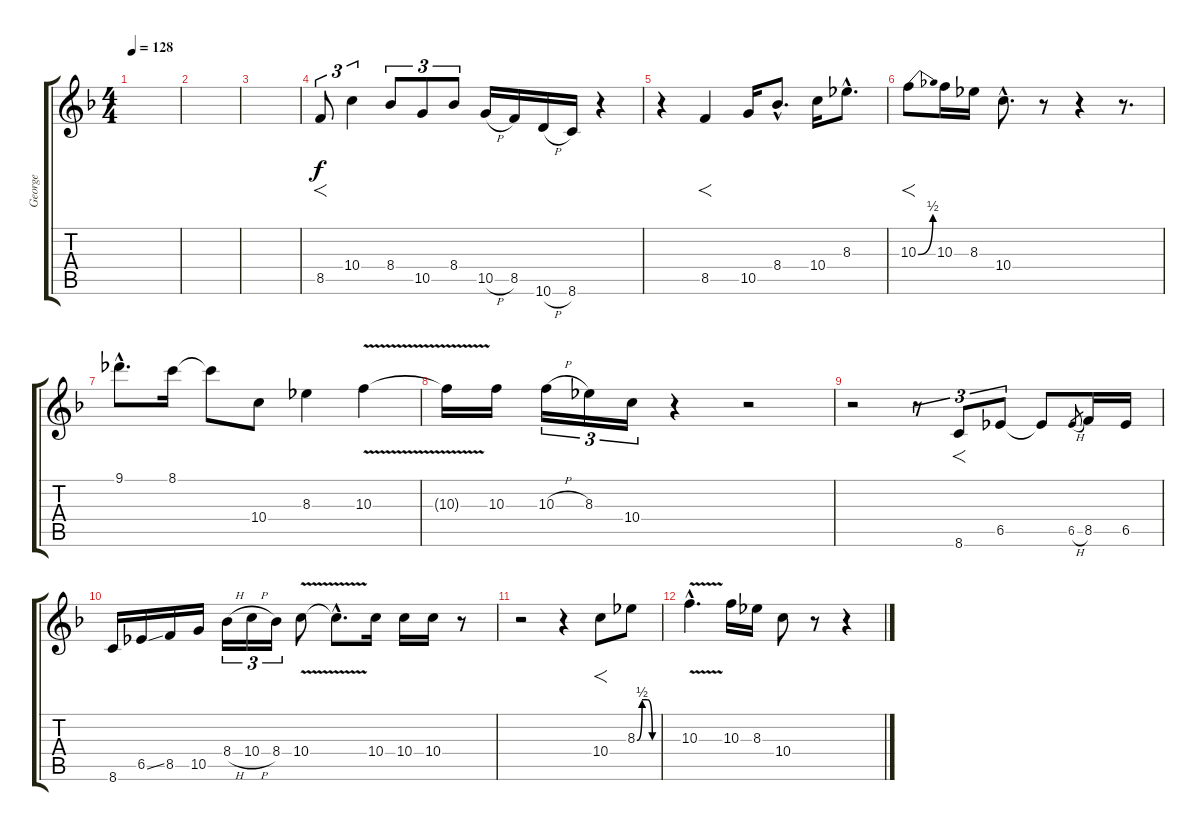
\track ("George" "George") {instrument distortionguitar}
\staff {score tabs}
\tuning (E4 B3 G3 D3 A2 E2) {hide}
\ts (4 4)
\tempo 128
\clef g2
\ks f
|
|
|
8.5.8{f tu (3 2)} 10.4.4{tu (3 2)} 8.4.8{tu (3 2)} 10.5.8{tu (3 2)} 8.4.8{tu (3 2)} 10.5{h}.16 8.5.16 10.6{h}.16 8.6.16 r.4 |
r.4 8.5.4{f} 10.5.16 8.4{hac}.8{d} 10.4.16 8.3{hac}.8{d} |
10.3{be (bend 0 0 60 2)}.8{f} 10.3.16 8.3.16 10.4{hac}.8{d} r.8 r.4 r.8{d} |
9.1{hac}.8{d} 8.1.16 8.1{t}.8 10.4.8 8.3.4 10.3{v}.4 |
10.3{t}.16 10.3.16 10.3{h}.16{tu (3 2)} 8.3.16{tu (3 2)} 10.4.16{tu (3 2)} r.4 r.2 |
r.2 r.8{tu (3 2)} 8.6.8{f tu (3 2)} 6.5.8{tu (3 2)} 6.5{t}.8 6.5{h}.8{gr} 8.5.16 6.5.16 |
8.6.16 6.5{ss}.16 8.5.16 10.5.16 8.4{h}.16{tu (3 2)} 10.4{h}.16{tu (3 2)} 8.4.16{tu (3 2)} 10.4{v}.8 10.4{hac t}.8{d} 10.4.16 10.4.16 10.4.16 r.8 |
r.2 r.4 10.4.8{f} 8.3{be (custom 0 0 15 2 30 2 45 0 60 0)}.8 |
10.3{v hac}.4{d} 10.3.16 8.3.16 10.4.8 r.8 r.4
